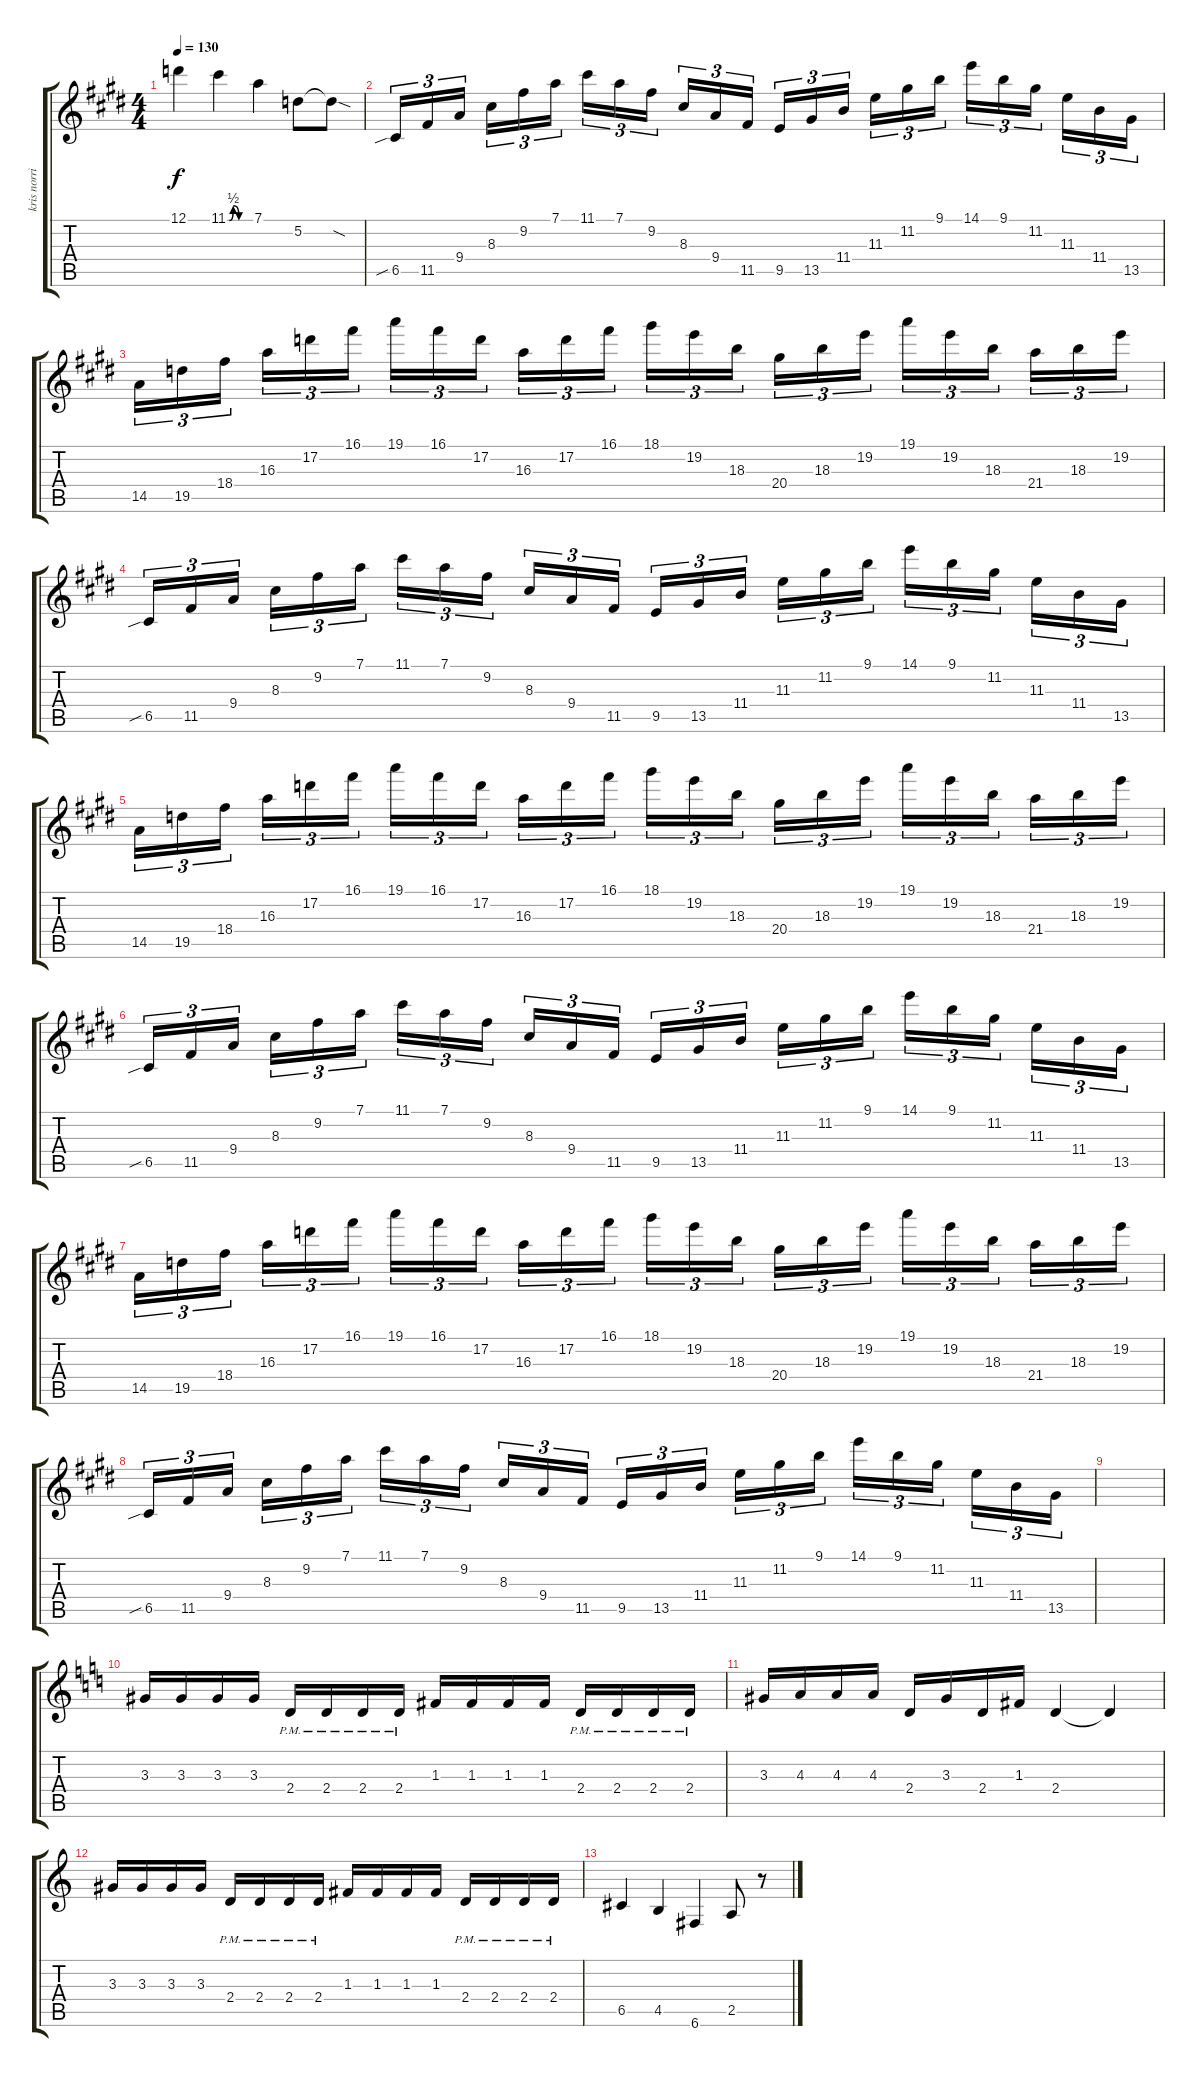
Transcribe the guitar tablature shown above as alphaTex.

\track ("kris norris" "kris norri") {instrument distortionguitar}
\staff {score tabs}
\tuning (D4 A3 F3 C3 G2 C2) {hide}
\ts (4 4)
\tempo 130
\clef g2
\ks c#minor
12.1.4{dy f} 11.1{be (custom 0 0 5 0 15 2 30 0 60 0)}.4 7.1.4 5.2.8 5.2{sod t}.8 |
6.5{sib}.16{tu (3 2)} 11.5.16{tu (3 2)} 9.4.16{tu (3 2)} 8.3.16{tu (3 2)} 9.2.16{tu (3 2)} 7.1.16{tu (3 2)} 11.1.16{tu (3 2)} 7.1.16{tu (3 2)} 9.2.16{tu (3 2)} 8.3.16{tu (3 2)} 9.4.16{tu (3 2)} 11.5.16{tu (3 2)} 9.5.16{tu (3 2)} 13.5.16{tu (3 2)} 11.4.16{tu (3 2)} 11.3.16{tu (3 2)} 11.2.16{tu (3 2)} 9.1.16{tu (3 2)} 14.1.16{tu (3 2)} 9.1.16{tu (3 2)} 11.2.16{tu (3 2)} 11.3.16{tu (3 2)} 11.4.16{tu (3 2)} 13.5.16{tu (3 2)} |
14.5.16{tu (3 2)} 19.5.16{tu (3 2)} 18.4.16{tu (3 2)} 16.3.16{tu (3 2)} 17.2.16{tu (3 2)} 16.1.16{tu (3 2)} 19.1.16{tu (3 2)} 16.1.16{tu (3 2)} 17.2.16{tu (3 2)} 16.3.16{tu (3 2)} 17.2.16{tu (3 2)} 16.1.16{tu (3 2)} 18.1.16{tu (3 2)} 19.2.16{tu (3 2)} 18.3.16{tu (3 2)} 20.4.16{tu (3 2)} 18.3.16{tu (3 2)} 19.2.16{tu (3 2)} 19.1.16{tu (3 2)} 19.2.16{tu (3 2)} 18.3.16{tu (3 2)} 21.4.16{tu (3 2)} 18.3.16{tu (3 2)} 19.2.16{tu (3 2)} |
6.5{sib}.16{tu (3 2)} 11.5.16{tu (3 2)} 9.4.16{tu (3 2)} 8.3.16{tu (3 2)} 9.2.16{tu (3 2)} 7.1.16{tu (3 2)} 11.1.16{tu (3 2)} 7.1.16{tu (3 2)} 9.2.16{tu (3 2)} 8.3.16{tu (3 2)} 9.4.16{tu (3 2)} 11.5.16{tu (3 2)} 9.5.16{tu (3 2)} 13.5.16{tu (3 2)} 11.4.16{tu (3 2)} 11.3.16{tu (3 2)} 11.2.16{tu (3 2)} 9.1.16{tu (3 2)} 14.1.16{tu (3 2)} 9.1.16{tu (3 2)} 11.2.16{tu (3 2)} 11.3.16{tu (3 2)} 11.4.16{tu (3 2)} 13.5.16{tu (3 2)} |
14.5.16{tu (3 2)} 19.5.16{tu (3 2)} 18.4.16{tu (3 2)} 16.3.16{tu (3 2)} 17.2.16{tu (3 2)} 16.1.16{tu (3 2)} 19.1.16{tu (3 2)} 16.1.16{tu (3 2)} 17.2.16{tu (3 2)} 16.3.16{tu (3 2)} 17.2.16{tu (3 2)} 16.1.16{tu (3 2)} 18.1.16{tu (3 2)} 19.2.16{tu (3 2)} 18.3.16{tu (3 2)} 20.4.16{tu (3 2)} 18.3.16{tu (3 2)} 19.2.16{tu (3 2)} 19.1.16{tu (3 2)} 19.2.16{tu (3 2)} 18.3.16{tu (3 2)} 21.4.16{tu (3 2)} 18.3.16{tu (3 2)} 19.2.16{tu (3 2)} |
6.5{sib}.16{tu (3 2)} 11.5.16{tu (3 2)} 9.4.16{tu (3 2)} 8.3.16{tu (3 2)} 9.2.16{tu (3 2)} 7.1.16{tu (3 2)} 11.1.16{tu (3 2)} 7.1.16{tu (3 2)} 9.2.16{tu (3 2)} 8.3.16{tu (3 2)} 9.4.16{tu (3 2)} 11.5.16{tu (3 2)} 9.5.16{tu (3 2)} 13.5.16{tu (3 2)} 11.4.16{tu (3 2)} 11.3.16{tu (3 2)} 11.2.16{tu (3 2)} 9.1.16{tu (3 2)} 14.1.16{tu (3 2)} 9.1.16{tu (3 2)} 11.2.16{tu (3 2)} 11.3.16{tu (3 2)} 11.4.16{tu (3 2)} 13.5.16{tu (3 2)} |
14.5.16{tu (3 2)} 19.5.16{tu (3 2)} 18.4.16{tu (3 2)} 16.3.16{tu (3 2)} 17.2.16{tu (3 2)} 16.1.16{tu (3 2)} 19.1.16{tu (3 2)} 16.1.16{tu (3 2)} 17.2.16{tu (3 2)} 16.3.16{tu (3 2)} 17.2.16{tu (3 2)} 16.1.16{tu (3 2)} 18.1.16{tu (3 2)} 19.2.16{tu (3 2)} 18.3.16{tu (3 2)} 20.4.16{tu (3 2)} 18.3.16{tu (3 2)} 19.2.16{tu (3 2)} 19.1.16{tu (3 2)} 19.2.16{tu (3 2)} 18.3.16{tu (3 2)} 21.4.16{tu (3 2)} 18.3.16{tu (3 2)} 19.2.16{tu (3 2)} |
6.5{sib}.16{tu (3 2)} 11.5.16{tu (3 2)} 9.4.16{tu (3 2)} 8.3.16{tu (3 2)} 9.2.16{tu (3 2)} 7.1.16{tu (3 2)} 11.1.16{tu (3 2)} 7.1.16{tu (3 2)} 9.2.16{tu (3 2)} 8.3.16{tu (3 2)} 9.4.16{tu (3 2)} 11.5.16{tu (3 2)} 9.5.16{tu (3 2)} 13.5.16{tu (3 2)} 11.4.16{tu (3 2)} 11.3.16{tu (3 2)} 11.2.16{tu (3 2)} 9.1.16{tu (3 2)} 14.1.16{tu (3 2)} 9.1.16{tu (3 2)} 11.2.16{tu (3 2)} 11.3.16{tu (3 2)} 11.4.16{tu (3 2)} 13.5.16{tu (3 2)} |
|
\ks c
3.3.16 3.3.16 3.3.16 3.3.16 2.4{pm}.16 2.4{pm}.16 2.4{pm}.16 2.4{pm}.16 1.3.16 1.3.16 1.3.16 1.3.16 2.4{pm}.16 2.4{pm}.16 2.4{pm}.16 2.4{pm}.16 |
3.3.16 4.3.16 4.3.16 4.3.16 2.4.16 3.3.16 2.4.16 1.3.16 2.4.4 2.4{t}.4 |
3.3.16 3.3.16 3.3.16 3.3.16 2.4{pm}.16 2.4{pm}.16 2.4{pm}.16 2.4{pm}.16 1.3.16 1.3.16 1.3.16 1.3.16 2.4{pm}.16 2.4{pm}.16 2.4{pm}.16 2.4{pm}.16 |
6.5.4 4.5.4 6.6.4 2.5.8 r.8
